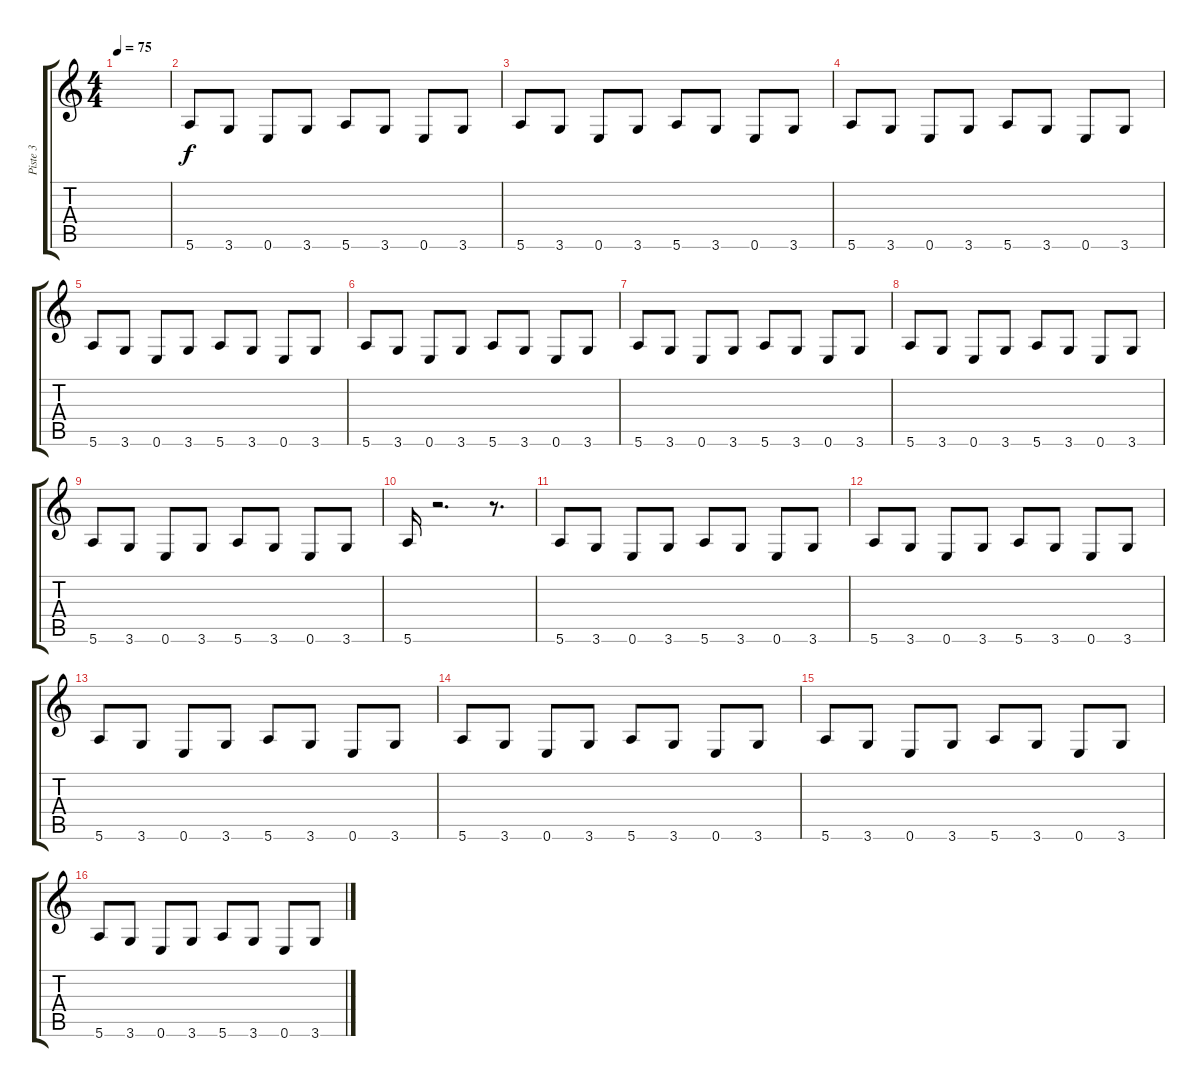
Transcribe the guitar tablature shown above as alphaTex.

\track ("Piste 3" "Piste 3") {instrument fretlessbass}
\staff {score tabs}
\tuning (E4 B3 G3 D3 A2 E2) {hide}
\ts (4 4)
\tempo 75
\clef g2
\ks c
|
5.6.8 3.6.8 0.6.8 3.6.8 5.6.8 3.6.8 0.6.8 3.6.8 |
5.6.8 3.6.8 0.6.8 3.6.8 5.6.8 3.6.8 0.6.8 3.6.8 |
5.6.8 3.6.8 0.6.8 3.6.8 5.6.8 3.6.8 0.6.8 3.6.8 |
5.6.8 3.6.8 0.6.8 3.6.8 5.6.8 3.6.8 0.6.8 3.6.8 |
5.6.8 3.6.8 0.6.8 3.6.8 5.6.8 3.6.8 0.6.8 3.6.8 |
5.6.8 3.6.8 0.6.8 3.6.8 5.6.8 3.6.8 0.6.8 3.6.8 |
5.6.8 3.6.8 0.6.8 3.6.8 5.6.8 3.6.8 0.6.8 3.6.8 |
5.6.8 3.6.8 0.6.8 3.6.8 5.6.8 3.6.8 0.6.8 3.6.8 |
5.6.16 r.2{d} r.8{d} |
5.6.8 3.6.8 0.6.8 3.6.8 5.6.8 3.6.8 0.6.8 3.6.8 |
5.6.8 3.6.8 0.6.8 3.6.8 5.6.8 3.6.8 0.6.8 3.6.8 |
5.6.8 3.6.8 0.6.8 3.6.8 5.6.8 3.6.8 0.6.8 3.6.8 |
5.6.8 3.6.8 0.6.8 3.6.8 5.6.8 3.6.8 0.6.8 3.6.8 |
5.6.8 3.6.8 0.6.8 3.6.8 5.6.8 3.6.8 0.6.8 3.6.8 |
5.6.8 3.6.8 0.6.8 3.6.8 5.6.8 3.6.8 0.6.8 3.6.8
